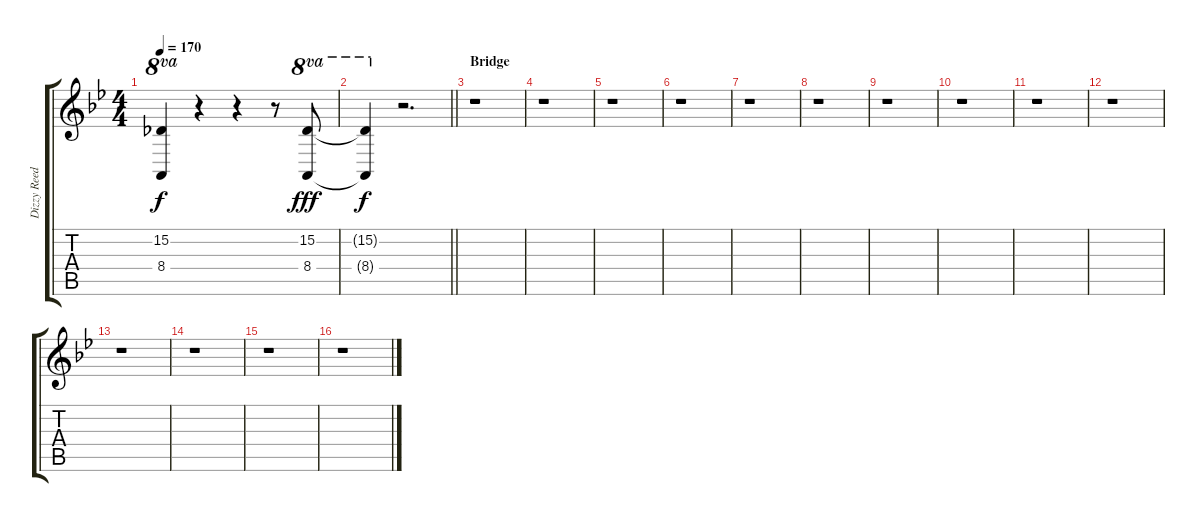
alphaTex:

\track ("Dizzy Reed - Piano" "Dizzy Reed") {instrument electricgrandpiano}
\staff {score tabs}
\tuning (Eb4 Bb3 Gb3 Db3 Ab2 Eb2) {hide}
\ts (4 4)
\tempo 170
\clef g2
\ks bb
(15.2{t} 8.4{t}).4{ot 8va dy f} r.4 r.4 r.8 (15.2 8.4).8{ot 8va dy fff} |
\barLineRight lightlight
(15.2{t} 8.4{t}).4{ot 8va dy f} r.2{d} |
\section ("" "Bridge")
r.1 |
r.1 |
r.1 |
r.1 |
r.1 |
r.1 |
r.1 |
r.1 |
r.1 |
r.1 |
r.1 |
r.1 |
r.1 |
r.1
